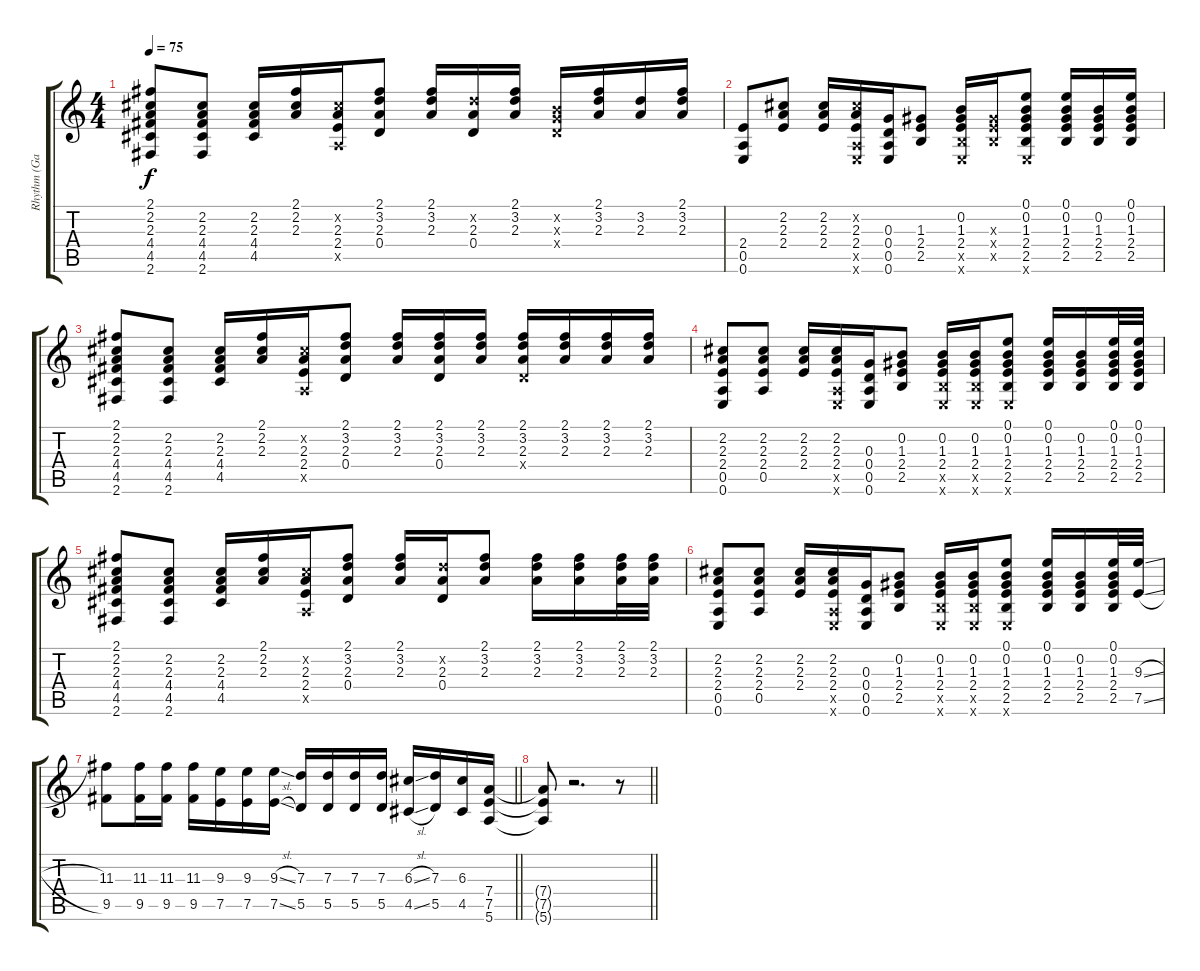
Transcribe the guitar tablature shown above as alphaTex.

\track ("Rhythm (Gab)" "Rhythm (Ga") {instrument electricguitarclean}
\staff {score tabs}
\tuning (E4 B3 G3 D3 A2 E2) {hide}
\ts (4 4)
\tempo 75
\clef g2
\ks c
(2.1 2.2 2.3 4.4 4.5 2.6).8{dy f} (2.2 2.3 4.4 4.5 2.6).8 (2.2 2.3 4.4 4.5).16 (2.1 2.2 2.3).16 (2.2{x} 2.3 2.4 0.5{x}).16 (2.1 3.2 2.3 0.4).8 (2.1 3.2 2.3).16 (3.2{x} 2.3 0.4).16 (2.1 3.2 2.3).16 (0.2{x} 0.3{x} 0.4{x}).16 (2.1 3.2 2.3).16 (3.2 2.3).16 (2.1 3.2 2.3).16 |
(2.4 0.5 0.6).8 (2.2 2.3 2.4).8 (2.2 2.3 2.4).16 (2.2{x} 2.3 2.4 0.5{x} 0.6{x}).16 (0.3 0.4 0.5 0.6).16 (1.3 2.4 2.5).8 (0.2 1.3 2.4 2.5{x} 0.6{x}).16 (1.3{x} 2.4{x} 2.5{x}).16 (0.1 0.2 1.3 2.4 2.5 0.6{x}).8 (0.1 0.2 1.3 2.4 2.5).16 (0.2 1.3 2.4 2.5).16 (0.1 0.2 1.3 2.4 2.5).16 |
(2.1 2.2 2.3 4.4 4.5 2.6).8 (2.2 2.3 4.4 4.5 2.6).8 (2.2 2.3 4.4 4.5).16 (2.1 2.2 2.3).16 (2.2{x} 2.3 2.4 0.5{x}).16 (2.1 3.2 2.3 0.4).8 (2.1 3.2 2.3).16 (2.1 3.2 2.3 0.4).16 (2.1 3.2 2.3).16 (2.1 3.2 2.3 0.4{x}).16 (2.1 3.2 2.3).16 (2.1 3.2 2.3).16 (2.1 3.2 2.3).16 |
(2.2 2.3 2.4 0.5 0.6).8 (2.2 2.3 2.4 0.5).8 (2.2 2.3 2.4).16 (2.2 2.3 2.4 0.5{x} 0.6{x}).16 (0.3 0.4 0.5 0.6).16 (0.2 1.3 2.4 2.5).8 (0.2 1.3 2.4 2.5{x} 0.6{x}).16 (0.2 1.3 2.4 2.5{x} 0.6{x}).16 (0.1 0.2 1.3 2.4 2.5 0.6{x}).8 (0.1 0.2 1.3 2.4 2.5).16 (0.2 1.3 2.4 2.5).16 (0.1 0.2 1.3 2.4 2.5).32 (0.1 0.2 1.3 2.4 2.5).32 |
(2.1 2.2 2.3 4.4 4.5 2.6).8 (2.2 2.3 4.4 4.5 2.6).8 (2.2 2.3 4.4 4.5).16 (2.1 2.2 2.3).16 (2.2{x} 2.3 2.4 0.5{x}).16 (2.1 3.2 2.3 0.4).8 (2.1 3.2 2.3).16 (3.2{x} 2.3 0.4).16 (2.1 3.2 2.3).8 (2.1 3.2 2.3).16 (2.1 3.2 2.3).16 (2.1 3.2 2.3).32 (2.1 3.2 2.3).32 |
(2.2 2.3 2.4 0.5 0.6).8 (2.2 2.3 2.4 0.5).8 (2.2 2.3 2.4).16 (2.2 2.3 2.4 0.5{x} 0.6{x}).16 (0.3 0.4 0.5 0.6).16 (0.2 1.3 2.4 2.5).8 (0.2 1.3 2.4 2.5{x} 0.6{x}).16 (0.2 1.3 2.4 2.5{x} 0.6{x}).16 (0.1 0.2 1.3 2.4 2.5 0.6{x}).8 (0.1 0.2 1.3 2.4 2.5).16 (0.2 1.3 2.4 2.5).16 (0.1 0.2 1.3 2.4 2.5).32 (9.3{sl} 7.5{sl}).32{volume 16 instrument overdrivenguitar} |
\barLineRight lightlight
(11.3 9.5).8 (11.3 9.5).16 (11.3 9.5).16 (11.3 9.5).16 (9.3 7.5).16 (9.3 7.5).16 (9.3{sl} 7.5{sl}).16 (7.3 5.5).16 (7.3 5.5).16 (7.3 5.5).16 (7.3 5.5).16 (6.3{sl} 4.5{sl}).16 (7.3 5.5).16 (6.3 4.5).16 (7.4 7.5 5.6).16 |
\barLineRight lightlight
(7.4{t} 7.5{t} 5.6{t}).8 r.2{d} r.8
